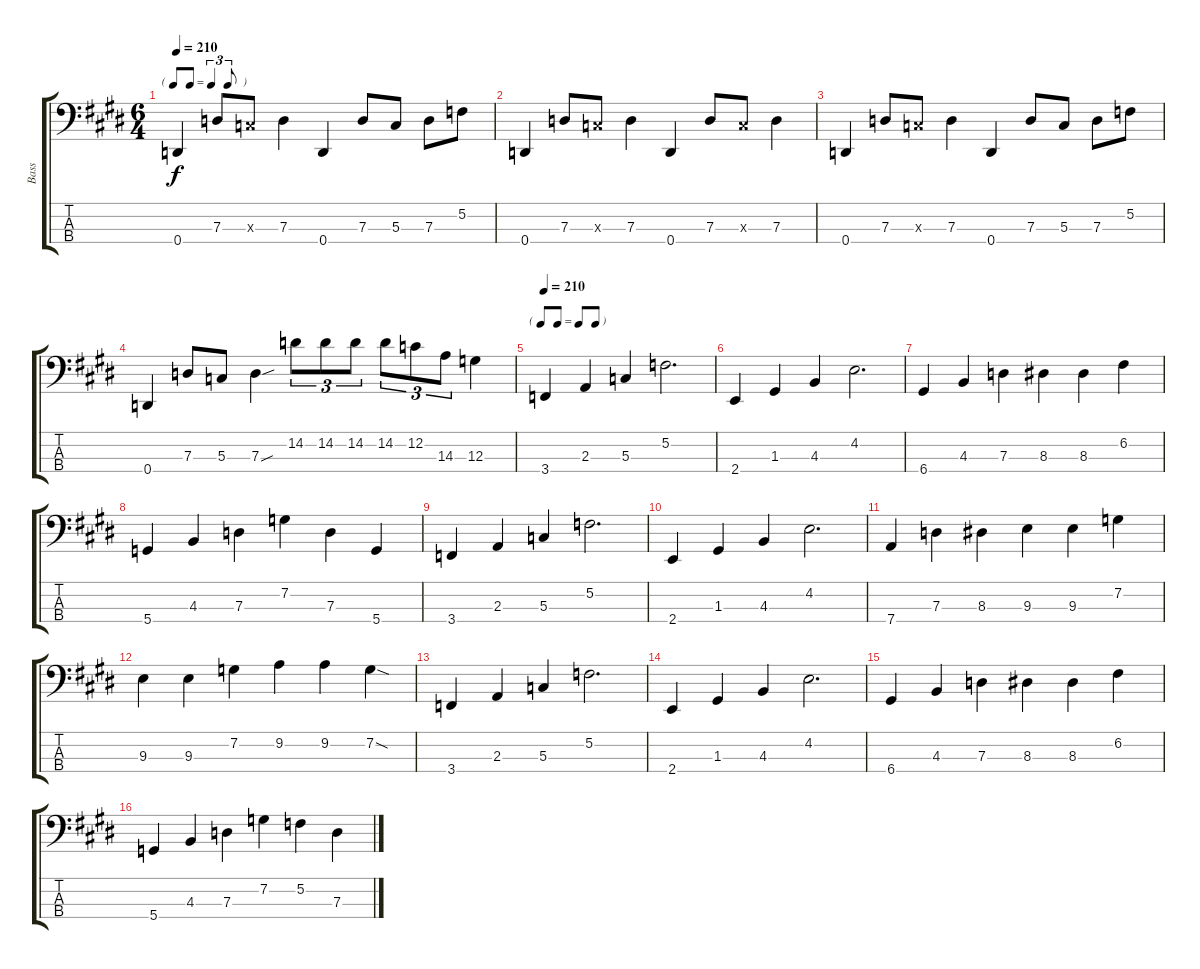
\track ("Bass" "Bass") {instrument electricbasspick}
\staff {score tabs}
\tuning (F2 C2 G1 D1) {hide}
\ts (6 4)
\tf triplet8th
\tempo 210
\clef f4
\ks c#minor
0.4.4{dy f} 7.3.8 5.3{x}.8 7.3.4 0.4.4 7.3.8 5.3.8 7.3.8 5.2.8 |
0.4.4 7.3.8 5.3{x}.8 7.3.4 0.4.4 7.3.8 5.3{x}.8 7.3.4 |
0.4.4 7.3.8 5.3{x}.8 7.3.4 0.4.4 7.3.8 5.3.8 7.3.8 5.2.8 |
0.4.4 7.3.8 5.3.8 7.3{sou}.4 14.2.8{tu (3 2)} 14.2.8{tu (3 2)} 14.2.8{tu (3 2)} 14.2.8{tu (3 2)} 12.2.8{tu (3 2)} 14.3.8{tu (3 2)} 12.3.4 |
\tf none
\tempo 210
3.4.4 2.3.4 5.3.4 5.2.2{d} |
2.4.4 1.3.4 4.3.4 4.2.2{d} |
6.4.4 4.3.4 7.3.4 8.3.4 8.3.4 6.2.4 |
5.4.4 4.3.4 7.3.4 7.2.4 7.3.4 5.4.4 |
3.4.4 2.3.4 5.3.4 5.2.2{d} |
2.4.4 1.3.4 4.3.4 4.2.2{d} |
7.4.4 7.3.4 8.3.4 9.3.4 9.3.4 7.2.4 |
9.3.4 9.3.4 7.2.4 9.2.4 9.2.4 7.2{sod}.4 |
3.4.4 2.3.4 5.3.4 5.2.2{d} |
2.4.4 1.3.4 4.3.4 4.2.2{d} |
6.4.4 4.3.4 7.3.4 8.3.4 8.3.4 6.2.4 |
5.4.4 4.3.4 7.3.4 7.2.4 5.2.4 7.3.4
